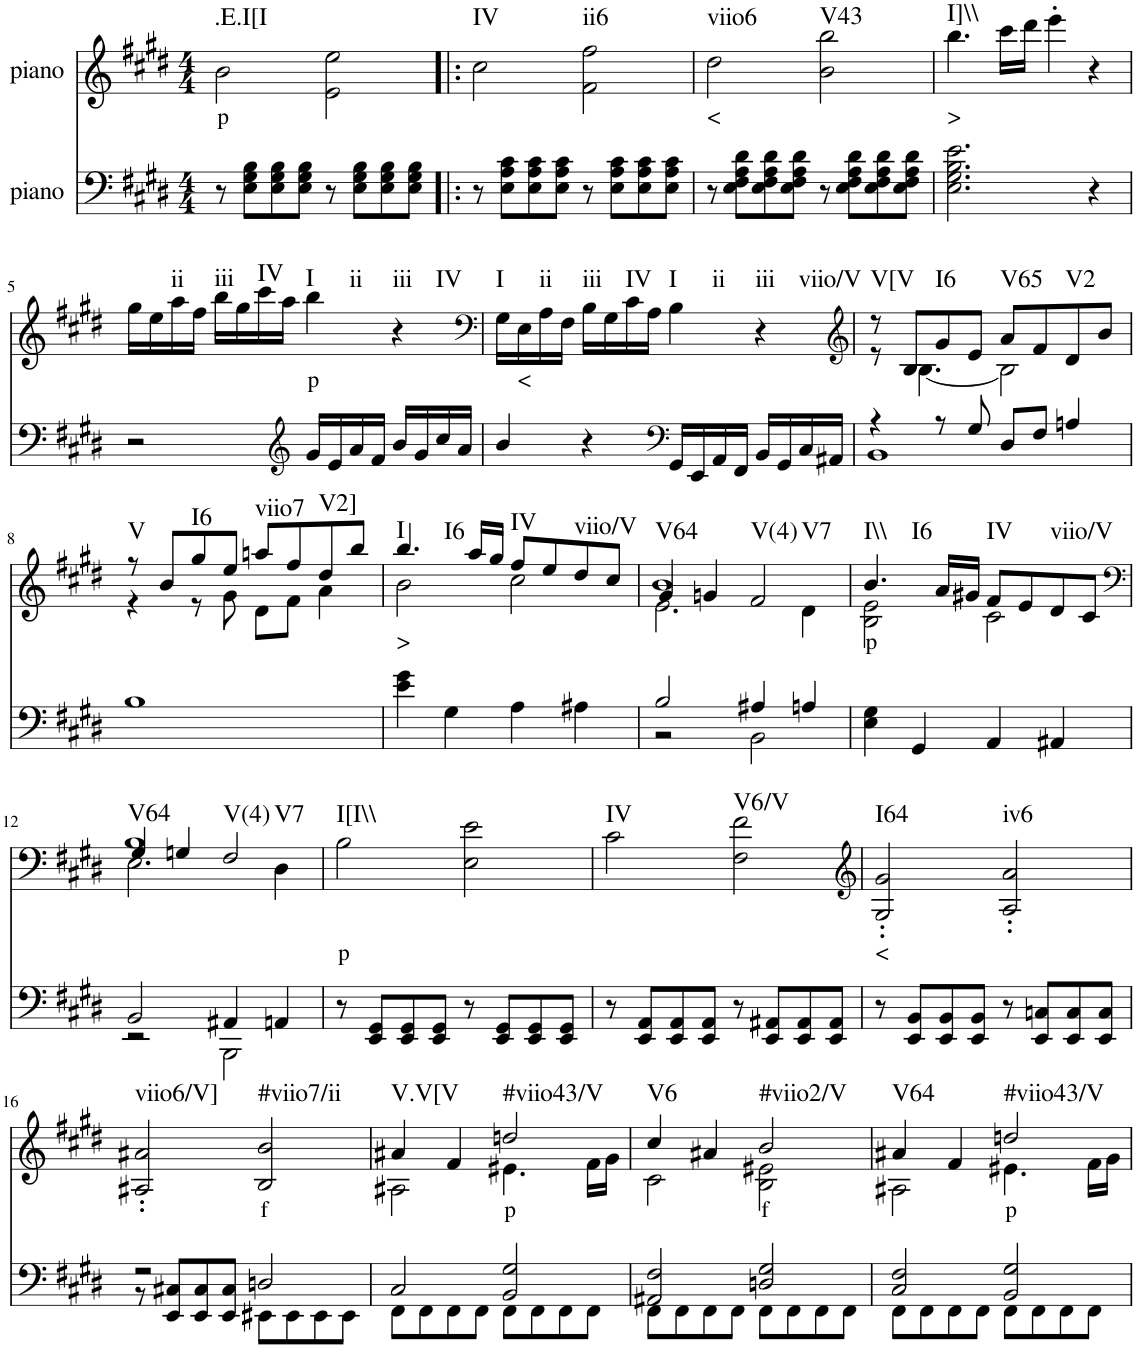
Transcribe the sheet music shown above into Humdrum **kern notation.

**kern	**kern	**text	**harte
*part2	*part1	*part1	*part1
*staff2	*staff1	*staff1	*
*I"piano	*I"piano	*	*
*I'Pno	*I'Pno	*	*
*clefF4	*clefG2	*	*
*k[f#c#g#d#]	*k[f#c#g#d#]	*	*
*E:	*E:	*	*
*M4/4	*M4/4	*	*
=1	=1	=1	=1
!	!	!LO:LY:b	!LO:H:kt=.E.I[I
8r	2b\	p	N
8E\ 8G#\ 8B\L	.	.	.
8E\ 8G#\ 8B\	.	.	.
8E\ 8G#\ 8B\J	.	.	.
8r	2e\ 2ee\	.	.
8E\ 8G#\ 8B\L	.	.	.
8E\ 8G#\ 8B\	.	.	.
8E\ 8G#\ 8B\J	.	.	.
=2!|:	=2!|:	=2!|:	=2!|:
!	!	!	!LO:H:kt=IV
8r	2cc#\	.	N
8E\ 8A\ 8c#\L	.	.	.
8E\ 8A\ 8c#\	.	.	.
8E\ 8A\ 8c#\J	.	.	.
!	!	!	!LO:H:kt=ii6
8r	2f#\ 2ff#\	.	N
8E\ 8A\ 8c#\L	.	.	.
8E\ 8A\ 8c#\	.	.	.
8E\ 8A\ 8c#\J	.	.	.
=3	=3	=3	=3
!	!	!LO:LY:b	!LO:H:kt=viio6
8r	2dd#\	<	N
8E\ 8F#\ 8A\ 8d#\L	.	.	.
8E\ 8F#\ 8A\ 8d#\	.	.	.
8E\ 8F#\ 8A\ 8d#\J	.	.	.
!	!	!	!LO:H:kt=V43
8r	2b\ 2bb\	.	N
8E\ 8F#\ 8A\ 8d#\L	.	.	.
8E\ 8F#\ 8A\ 8d#\	.	.	.
8E\ 8F#\ 8A\ 8d#\J	.	.	.
=4	=4	=4	=4
!	!	!LO:LY:b	!LO:H:kt=I]\\
2.E\ 2.G#\ 2.B\ 2.e\	4.bb\	>	N
.	16ccc#\LL	.	.
.	16ddd#\JJ	.	.
.	4eee'\	.	.
4r	4r	.	.
!!LO:LB:g=z
=5	=5	=5	=5
2r	16gg#\LL	.	.
.	16ee\	.	.
!	!	!	!LO:H:kt=ii
.	16aa\	.	N
.	16ff#\JJ	.	.
!	!	!	!LO:H:kt=iii
.	16bb\LL	.	N
.	16gg#\	.	.
!	!	!	!LO:H:kt=IV
.	16ccc#\	.	N
.	16aa\JJ	.	.
*clefG2	*	*	*
!	!	!LO:LY:b	!LO:H:n=1:kt=I
!	!	!	!LO:H:n=2:kt=ii
16g#/LL	4bb\	p	N N
16e/	.	.	.
16a/	.	.	.
16f#/JJ	.	.	.
!	!	!	!LO:H:n=1:kt=iii
!	!	!	!LO:H:n=2:kt=IV
16b/LL	4r	.	N N
16g#/	.	.	.
16cc#/	.	.	.
16a/JJ	.	.	.
=6	=6	=6	=6
*	*clefF4	*	*
!	!	!	!LO:H:kt=I
4b/	16G#\LL	.	N
!	!	!LO:LY:b	!
.	16E\	<	.
!	!	!	!LO:H:kt=ii
.	16A\	.	N
.	16F#\JJ	.	.
!	!	!	!LO:H:kt=iii
4r	16B\LL	.	N
.	16G#\	.	.
!	!	!	!LO:H:kt=IV
.	16c#\	.	N
.	16A\JJ	.	.
*clefF4	*	*	*
!	!	!	!LO:H:n=1:kt=I
!	!	!	!LO:H:n=2:kt=ii
16GG#/LL	4B\	.	N N
16EE/	.	.	.
16AA/	.	.	.
16FF#/JJ	.	.	.
!	!	!	!LO:H:n=1:kt=iii
!	!	!	!LO:H:n=2:kt=viio/V
16BB/LL	4r	.	N N
16GG#/	.	.	.
16C#/	.	.	.
16AA#X/JJ	.	.	.
=7	=7	=7	=7
*	*clefG2	*	*
*^	*^	*	*
!	!	!	!	!	!LO:H:kt=V[V
4r	1BB	8r	8r	.	N
.	.	8B/L	[4.B\	.	.
!	!	!	!	!	!LO:H:kt=I6
8r	.	8g#/	.	.	N
8G#/	.	8e/J	.	.	.
!	!	!	!	!	!LO:H:kt=V65
8D#/L	.	8a/L	2B\]	.	N
8F#/J	.	8f#/	.	.	.
!	!	!	!	!	!LO:H:kt=V2
4An/	.	8d#/	.	.	N
.	.	8b/J	.	.	.
*v	*v	*	*	*	*
!!LO:LB:g=z	!!
=8	=8	=8	=8	=8
!	!	!	!	!LO:H:kt=V
1B	8r	4r	.	N
.	8b/L	.	.	.
!	!	!	!	!LO:H:kt=I6
.	8gg#/	8r	.	N
.	8ee/J	8g#\	.	.
!	!	!	!	!LO:H:kt=viio7
.	8aan/L	8d#\L	.	N
.	8ff#/	8f#\J	.	.
!	!	!	!	!LO:H:kt=V2]
.	8dd#/	4a\	.	N
.	8bb/J	.	.	.
=9	=9	=9	=9	=9
!	!	!	!LO:LY:b	!LO:H:n=1:kt=I
!	!	!	!	!LO:H:n=2:kt=I6
4e\ 4g#\	4.bb/	2b\	>	N N
4G#\	.	.	.	.
.	16aa/LL	.	.	.
.	16gg#/JJ	.	.	.
!	!	!	!	!LO:H:kt=IV
4A\	8ff#/L	2cc#\	.	N
.	8ee/	.	.	.
!	!	!	!	!LO:H:kt=viio/V
4A#X\	8dd#/	.	.	N
.	8cc#/J	.	.	.
=10	=10	=10	=10	=10
*^	*	*^	*	*
!	!	!	!	!	!	!LO:H:n=1:kt=V64
!	!	!	!	!	!	!LO:H:n=2:kt=V(4)
!	!	!	!	!	!	!LO:H:n=3:kt=V7
2B/	2r	1b	4g#/	2.e\	.	N N N
.	.	.	4gn/	.	.	.
4A#X/	2BB\	.	2f#/	.	.	.
4An/	.	.	.	4d#\	.	.
*v	*v	*	*	*	*	*
=11	=11	=11	=11	=11	=11
!	!	!	!	!LO:LY:b	!LO:H:n=1:kt=I\\
!	!	!	!	!	!LO:H:n=2:kt=I6
*	*	*v	*v	*	*
4E\ 4G#\	4.b/	2B\ 2e\	p	N N
4GG#/	.	.	.	.
.	16a/LL	.	.	.
.	16g#X/JJ	.	.	.
!	!	!	!	!LO:H:kt=IV
4AA/	8f#/L	2c#\	.	N
.	8e/	.	.	.
!	!	!	!	!LO:H:kt=viio/V
4AA#X/	8d#/	.	.	N
.	8c#/J	.	.	.
*	*v	*v	*	*
!!LO:LB:g=z
=12	=12	=12	=12
*	*clefF4	*	*
*^	*^	*	*
*	*	*	*^	*	*
!	!	!	!	!	!	!LO:H:n=1:kt=V64
!	!	!	!	!	!	!LO:H:n=2:kt=V(4)
!	!	!	!	!	!	!LO:H:n=3:kt=V7
2BB/	2r	1B	4G#/	2.E\	.	N N N
.	.	.	4Gn/	.	.	.
4AA#X/	2BBB\	.	2F#/	.	.	.
4AAn/	.	.	.	4D#\	.	.
*v	*v	*	*	*	*	*
=13	=13	=13	=13	=13	=13
!	!	!	!	!LO:LY:b	!LO:H:kt=I[I\\
*	*v	*v	*v	*	*
8r	2B\	p	N
8EE/ 8GG#/L	.	.	.
8EE/ 8GG#/	.	.	.
8EE/ 8GG#/J	.	.	.
8r	2E\ 2e\	.	.
8EE/ 8GG#/L	.	.	.
8EE/ 8GG#/	.	.	.
8EE/ 8GG#/J	.	.	.
=14	=14	=14	=14
!	!	!	!LO:H:kt=IV
8r	2c#\	.	N
8EE/ 8AA/L	.	.	.
8EE/ 8AA/	.	.	.
8EE/ 8AA/J	.	.	.
!	!	!	!LO:H:kt=V6/V
8r	2F#\ 2f#\	.	N
8EE/ 8AA#X/L	.	.	.
8EE/ 8AA#/	.	.	.
8EE/ 8AA#/J	.	.	.
=15	=15	=15	=15
*	*clefG2	*	*
!	!	!LO:LY:b	!LO:H:kt=I64
8r	2G#/' 2g#/'	<	N
8EE/ 8BB/L	.	.	.
8EE/ 8BB/	.	.	.
8EE/ 8BB/J	.	.	.
!	!	!	!LO:H:kt=iv6
8r	2A/' 2a/'	.	N
8EE/ 8Cn/L	.	.	.
8EE/ 8C/	.	.	.
8EE/ 8C/J	.	.	.
!!LO:LB:g=z
=16	=16	=16	=16
*^	*	*	*
!	!	!	!	!LO:H:kt=viio6/V]
2r	8r	2A#X/' 2a#X/'	.	N
.	8EE/ 8C#X/L	.	.	.
.	8EE/ 8C#/	.	.	.
.	8EE/ 8C#/J	.	.	.
!	!	!	!LO:LY:b	!LO:H:kt=#viio7/ii
2Dn/	8EE#X\L	2B/ 2b/	f	N
.	8EE#\	.	.	.
.	8EE#\	.	.	.
.	8EE#\J	.	.	.
=17	=17	=17	=17	=17
*	*	*^	*	*
!	!	!	!	!	!LO:H:kt=V.V[V
2C#/	8FF#\L	4a#X/	2A#X\	.	N
.	8FF#\	.	.	.	.
.	8FF#\	4f#/	.	.	.
.	8FF#\J	.	.	.	.
!	!	!	!	!LO:LY:b	!LO:H:kt=#viio43/V
2BB/ 2G#/	8FF#\L	2ddn/	4.e#X\	p	N
.	8FF#\	.	.	.	.
.	8FF#\	.	.	.	.
.	8FF#\J	.	16f#\LL	.	.
.	.	.	16g#\JJ	.	.
=18	=18	=18	=18	=18	=18
!	!	!	!	!	!LO:H:kt=V6
2AA#X/ 2F#/	8FF#\L	4cc#/	2c#\	.	N
.	8FF#\	.	.	.	.
.	8FF#\	4a#X/	.	.	.
.	8FF#\J	.	.	.	.
!	!	!	!	!LO:LY:b	!LO:H:kt=#viio2/V
2Dn/ 2G#/	8FF#\L	2b/	2B\ 2e#X\	f	N
.	8FF#\	.	.	.	.
.	8FF#\	.	.	.	.
.	8FF#\J	.	.	.	.
=19	=19	=19	=19	=19	=19
!	!	!	!	!	!LO:H:kt=V64
2C#/ 2F#/	8FF#\L	4a#X/	2A#X\	.	N
.	8FF#\	.	.	.	.
.	8FF#\	4f#/	.	.	.
.	8FF#\J	.	.	.	.
!	!	!	!	!LO:LY:b	!LO:H:kt=#viio43/V
2BB/ 2G#/	8FF#\L	2ddn/	4.e#X\	p	N
.	8FF#\	.	.	.	.
.	8FF#\	.	.	.	.
.	8FF#\J	.	16f#\LL	.	.
.	.	.	16g#\JJ	.	.
*v	*v	*	*	*	*
*	*v	*v	*	*
=	=	=	=
*-	*-	*-	*-
